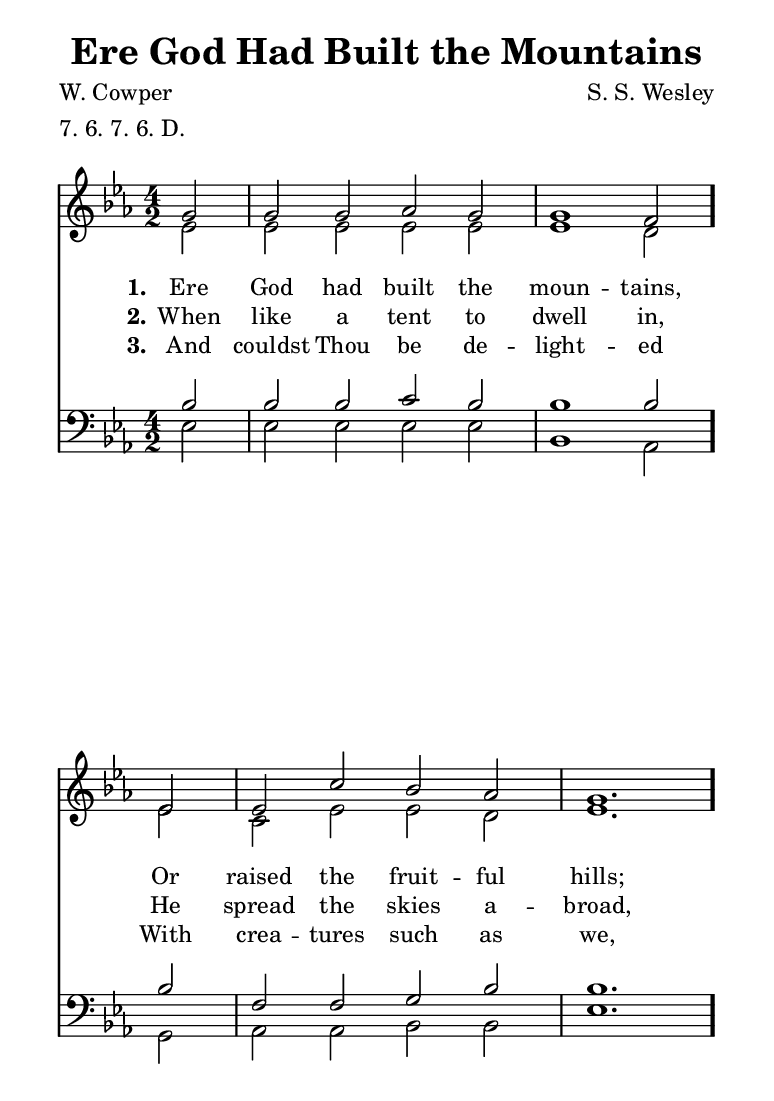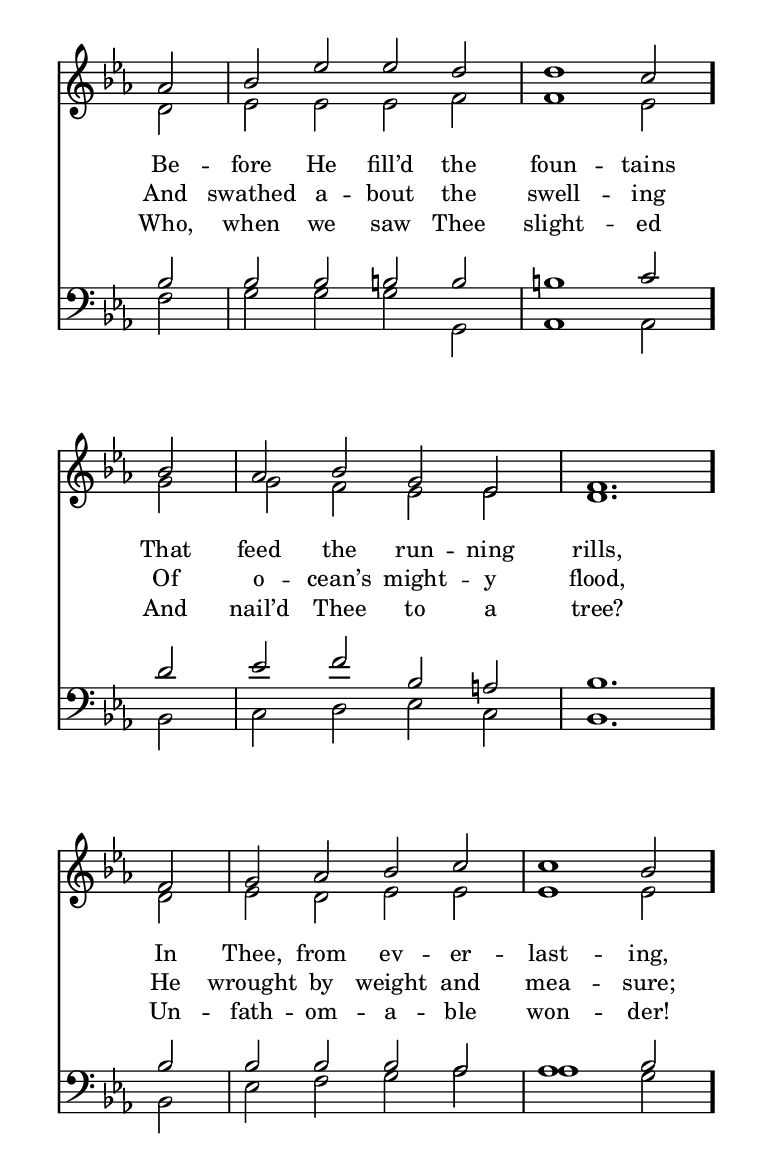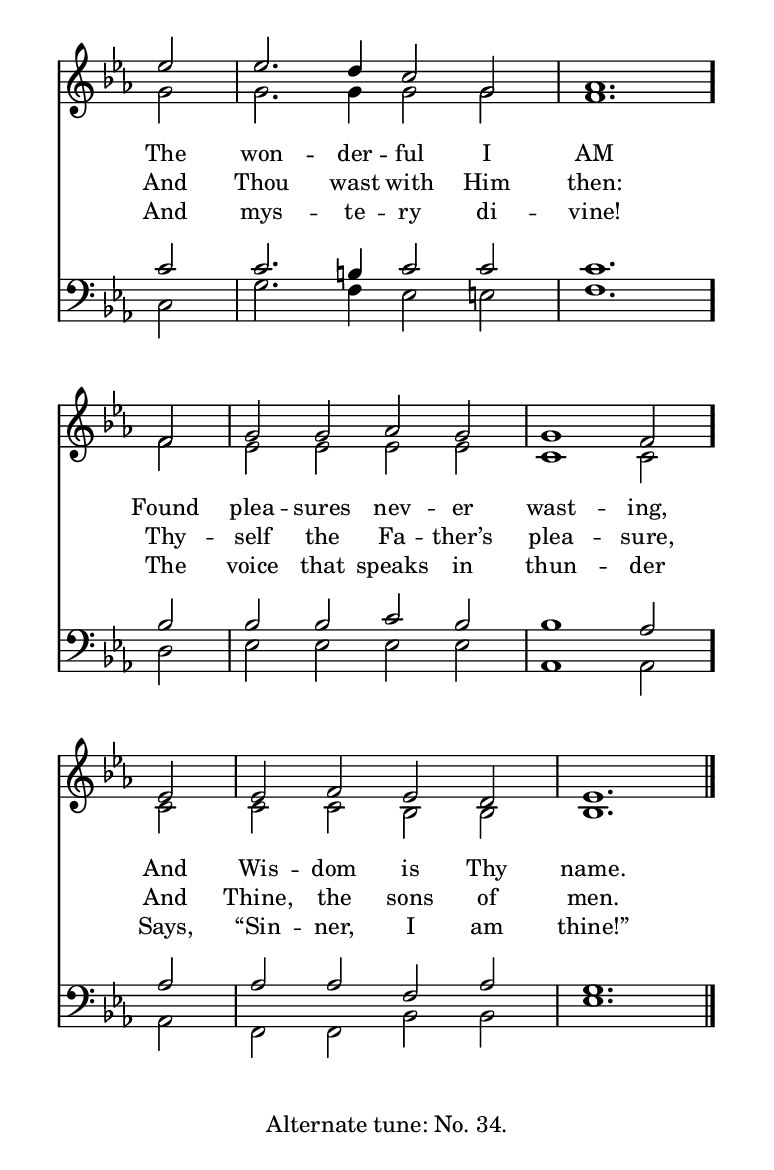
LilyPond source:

\include "common/global.ily"
\paper {
  \include "common/paper.ily"
  %ragged-bottom = ##t
  %ragged-last-bottom = ##t
  %systems-per-page = ##f
  %page-count = ##f
}

\header{
  hymnnumber = "82"
  title = "Ere God Had Built the Mountains"
  tunename = "Aurelia"
  meter = "7. 6. 7. 6. D."
  poet = "W. Cowper"
  composer = "S. S. Wesley"
  %copyright = ""
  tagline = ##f
}

% for fermata in MIDI
ta = { \tempo 2=80 }
tb = { \tempo 2=40 }

patternAA = { c2 | c2 c2 c2 c2 | c1 c2 }

patternBA = { c2 | c2 c2 c2 c2 | c1. }
patternBB = { c2 | c2. c4 c2 c2 | c1. }

global = {
  \include "common/overrides.ily"
  \override Staff.TimeSignature.style = #'()
  \time 4/2
  \override Score.MetronomeMark.transparent = ##t % hide all fermata changes too
  \ta
  \key ees \major
  \partial 2
  \autoBeamOff
}

notesSoprano = {
\global
\relative c'' {

  \changePitch \patternAA { g | g g aes g | g f }
  \changePitch \patternBA { ees | ees c' bes aes | g }
  \changePitch \patternAA { aes | bes ees ees d | d c }
  \changePitch \patternBA { bes | aes bes g ees | f }

  \changePitch \patternAA { f | g aes bes c | c bes }
  \changePitch \patternBB { ees | ees d c g | aes }
  \changePitch \patternAA { f | g g aes g | g f }
  \changePitch \patternBA { ees | ees f ees d | ees }

  \bar "|."

}
}

notesAlto = {
\global
\relative e' {

  \changePitch \patternAA { ees | ees ees ees ees | ees d }
  \changePitch \patternBA { ees | c ees ees d | ees }
  \changePitch \patternAA { d | ees ees ees f | f ees }
  \changePitch \patternBA { g | g f ees ees | d }

  \changePitch \patternAA { d | ees d ees ees | ees ees }
  \changePitch \patternBB { g | g g g g | f }
  \changePitch \patternAA { f | ees ees ees ees | c c }
  \changePitch \patternBA { c | c c bes bes | bes }

}
}

notesTenor = {
\global
\relative a {

  \changePitch \patternAA { bes | bes bes c bes | bes bes }
  \changePitch \patternBA { bes | f f g bes | bes }
  \changePitch \patternAA { bes | bes bes b b | b c }
  \changePitch \patternBA { d | ees f bes, a | bes }

  \changePitch \patternAA { bes | bes bes bes aes | aes bes }
  \changePitch \patternBB { c | c b c c | c }
  \changePitch \patternAA { bes | bes bes c bes | bes aes }
  \changePitch \patternBA { aes | aes aes f aes | g }

}
}

notesBass = {
\global
\relative f {

  \changePitch \patternAA { ees | ees ees ees ees | bes aes }
  \changePitch \patternBA { g | aes aes bes bes | ees }
  \changePitch \patternAA { f | g g g g, | aes aes }
  \changePitch \patternBA { bes | c d ees c | bes }

  \changePitch \patternAA { bes | ees f g aes | aes g }
  \changePitch \patternBB { c, | g' f ees e | f }
  \changePitch \patternAA { d | ees ees ees ees | aes, aes }
  \changePitch \patternBA { aes | f f bes bes | ees }

}
}

wordsA = \lyricmode {
\set stanza = "1."

Ere God had built the moun -- tains, \bar "."
Or raised the fruit -- ful hills; \bar "." \break
Be -- fore He fill’d the foun -- tains \bar "."
That feed the run -- ning rills, \bar "." \break
In Thee, from ev -- er -- last -- ing, \bar "."
The won -- der -- ful I AM \bar "." \break
Found plea -- sures nev -- er wast -- ing, \bar "."
And Wis -- dom is Thy name. \bar "." \break

}

wordsB = \lyricmode {
\set stanza = "2."

When like a tent to dwell in,
He spread the skies a -- broad,
And swathed a -- bout the swell -- ing
Of o -- cean’s might -- y flood,
He wrought by weight and mea -- sure;
And Thou wast with Him then:
Thy -- self the Fa -- ther’s plea -- sure,
And Thine, the sons of men.

}

wordsC = \lyricmode {
\set stanza = "3."

And couldst Thou be de -- light -- ed
With crea -- tures such as we,
Who, when we saw Thee slight -- ed
And nail’d Thee to a tree?
Un -- fath -- om -- a -- ble won -- der!
And mys -- te -- ry di -- vine!
The voice that speaks in thun -- der
Says, “Sin -- ner, I am thine!”

}

\score {
  \context ChoirStaff <<
    \context Staff = upper <<
      \set ChoirStaff.systemStartDelimiter = #'SystemStartBar
      \context Voice  = sopranos { \voiceOne << \notesSoprano >> }
      \context Voice  = altos { \voiceTwo << \notesAlto >> }
      \context Lyrics = one   \lyricsto sopranos \wordsA
      \context Lyrics = two   \lyricsto sopranos \wordsB
      \context Lyrics = three \lyricsto sopranos \wordsC
    >>
    \context Staff = men <<
      \clef bass
      \context Voice  = tenors { \voiceOne << \notesTenor >> }
      \context Voice  = basses { \voiceTwo << \notesBass >> }
    >>
  >>
  \layout {
    \include "common/layout.ily"
  }
  \midi{
    \include "common/midi.ily"
  }
}

\noPageBreak

\markup { \fill-line { \line { Alternate tune: No. 34. } } }
\version "2.18.0"  % necessary for upgrading to future LilyPond versions.

% vi:set et ts=2 sw=2 ai nocindent syntax=lilypond:
